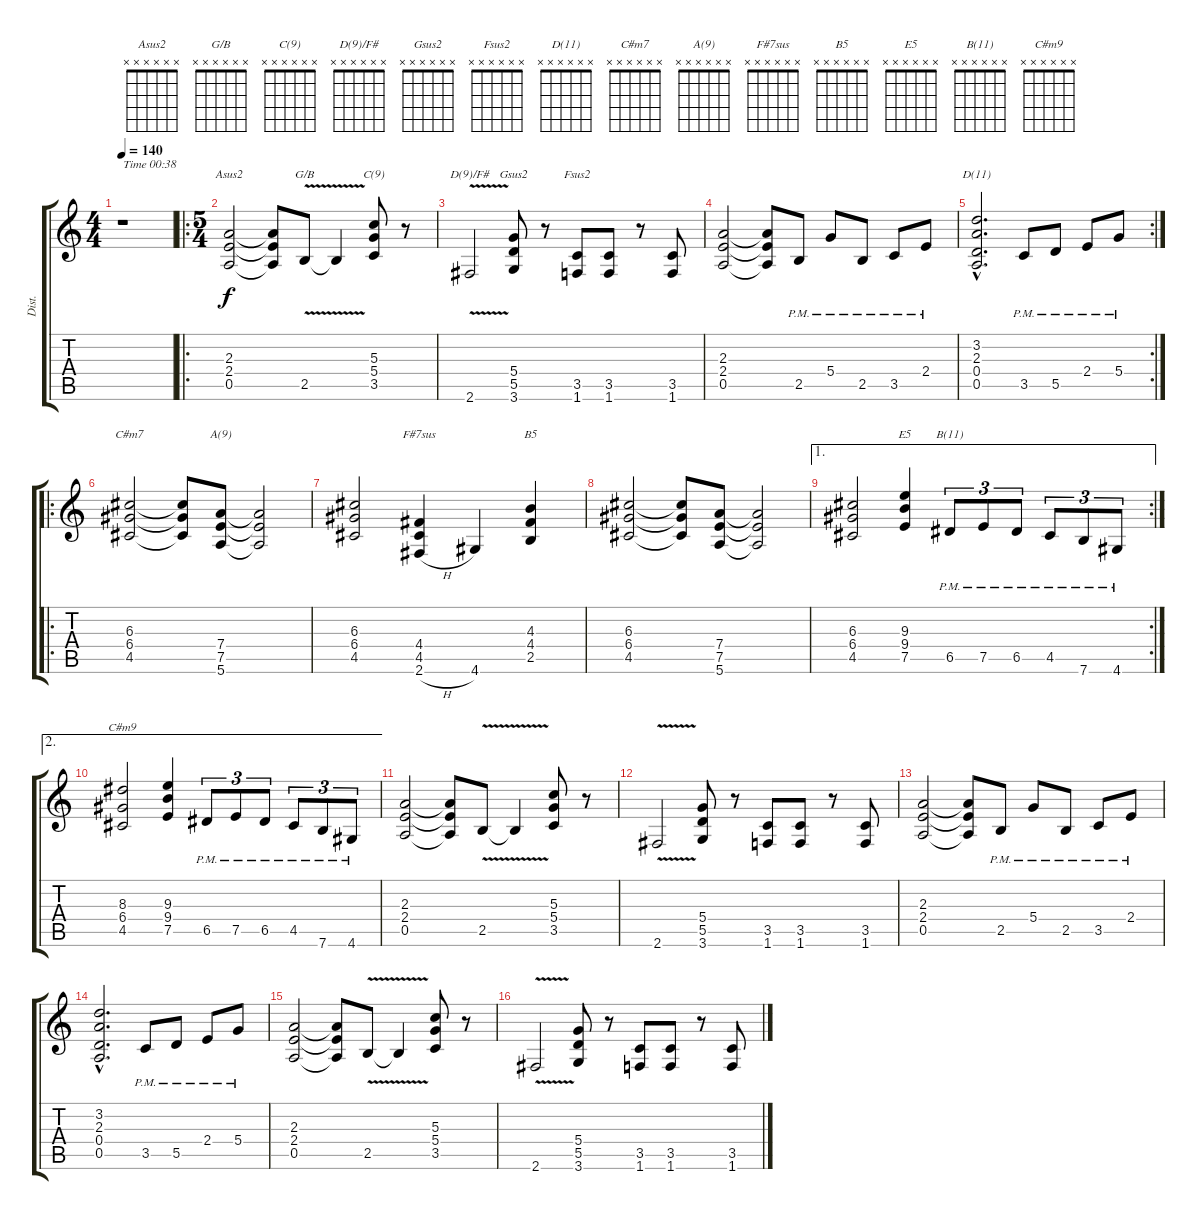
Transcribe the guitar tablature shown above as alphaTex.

\track ("Dist." "Dist.") {instrument distortionguitar}
\staff {score tabs}
\tuning (E4 B3 G3 D3 A2 E2) {hide}
\chord ("Asus2" x x x x x x)
\chord ("G/B" x x x x x x)
\chord ("C(9)" x x x x x x)
\chord ("D(9)/F#" x x x x x x)
\chord ("Gsus2" x x x x x x)
\chord ("Fsus2" x x x x x x)
\chord ("D(11)" x x x x x x)
\chord ("C#m7" x x x x x x)
\chord ("A(9)" x x x x x x)
\chord ("F#7sus" x x x x x x)
\chord ("B5" x x x x x x)
\chord ("E5" x x x x x x)
\chord ("B(11)" x x x x x x)
\chord ("C#m9" x x x x x x)
\ts (4 4)
\tempo 140
\clef g2
\ks c
r.1{txt "Time 00:38" dy f volume 13 instrument distortionguitar} |
\ro
\ts (5 4)
(2.3 2.4 0.5).2{ch "Asus2"} (2.3{t} 2.4{t} 0.5{t}).8 2.5{v}.8{ch "G/B"} 2.5{t}.4 (5.3 5.4 3.5).8{ch "C(9)"} r.8 |
2.6{v}.2{ch "D(9)/F#"} (5.4 5.5 3.6).8{ch "Gsus2"} r.8 (3.5 1.6).8{ch "Fsus2"} (3.5 1.6).8 r.8 (3.5 1.6).8 |
(2.3 2.4 0.5).2 (2.3{t} 2.4{t} 0.5{t}).8 2.5{pm}.8 5.4{pm}.8 2.5{pm}.8 3.5{pm}.8 2.4{pm}.8 |
\rc 2
(3.2{hac} 2.3{hac} 0.4{hac} 0.5{hac}).2{d ch "D(11)"} 3.5{pm}.8 5.5{pm}.8 2.4{pm}.8 5.4{pm}.8 |
\ro
(6.3 6.4 4.5).2{ch "C#m7"} (6.3{t} 6.4{t} 4.5{t}).8 (7.4 7.5 5.6).8{ch "A(9)"} (7.4{t} 7.5{t} 5.6{t}).2 |
(6.3 6.4 4.5).2 (4.4 4.5 2.6{h}).4{ch "F#7sus"} 4.6.4 (4.3 4.4 2.5).4{ch "B5"} |
(6.3 6.4 4.5).2 (6.3{t} 6.4{t} 4.5{t}).8 (7.4 7.5 5.6).8 (7.4{t} 7.5{t} 5.6{t}).2 |
\ae 1
\rc 2
(6.3 6.4 4.5).2 (9.3 9.4 7.5).4{ch "E5"} 6.5{pm}.8{tu (3 2) ch "B(11)"} 7.5{pm}.8{tu (3 2)} 6.5{pm}.8{tu (3 2)} 4.5{pm}.8{tu (3 2)} 7.6{pm}.8{tu (3 2)} 4.6{pm}.8{tu (3 2)} |
\ae 2
(8.3 6.4 4.5).2{ch "C#m9"} (9.3 9.4 7.5).4 6.5{pm}.8{tu (3 2)} 7.5{pm}.8{tu (3 2)} 6.5{pm}.8{tu (3 2)} 4.5{pm}.8{tu (3 2)} 7.6{pm}.8{tu (3 2)} 4.6{pm}.8{tu (3 2)} |
(2.3 2.4 0.5).2 (2.3{t} 2.4{t} 0.5{t}).8 2.5{v}.8 2.5{t}.4 (5.3 5.4 3.5).8 r.8 |
2.6{v}.2 (5.4 5.5 3.6).8 r.8 (3.5 1.6).8 (3.5 1.6).8 r.8 (3.5 1.6).8 |
(2.3 2.4 0.5).2 (2.3{t} 2.4{t} 0.5{t}).8 2.5{pm}.8 5.4{pm}.8 2.5{pm}.8 3.5{pm}.8 2.4{pm}.8 |
(3.2{hac} 2.3{hac} 0.4{hac} 0.5{hac}).2{d} 3.5{pm}.8 5.5{pm}.8 2.4{pm}.8 5.4{pm}.8 |
(2.3 2.4 0.5).2{volume 8} (2.3{t} 2.4{t} 0.5{t}).8 2.5{v}.8 2.5{t}.4 (5.3 5.4 3.5).8 r.8 |
2.6{v}.2 (5.4 5.5 3.6).8 r.8 (3.5 1.6).8 (3.5 1.6).8 r.8 (3.5 1.6).8
